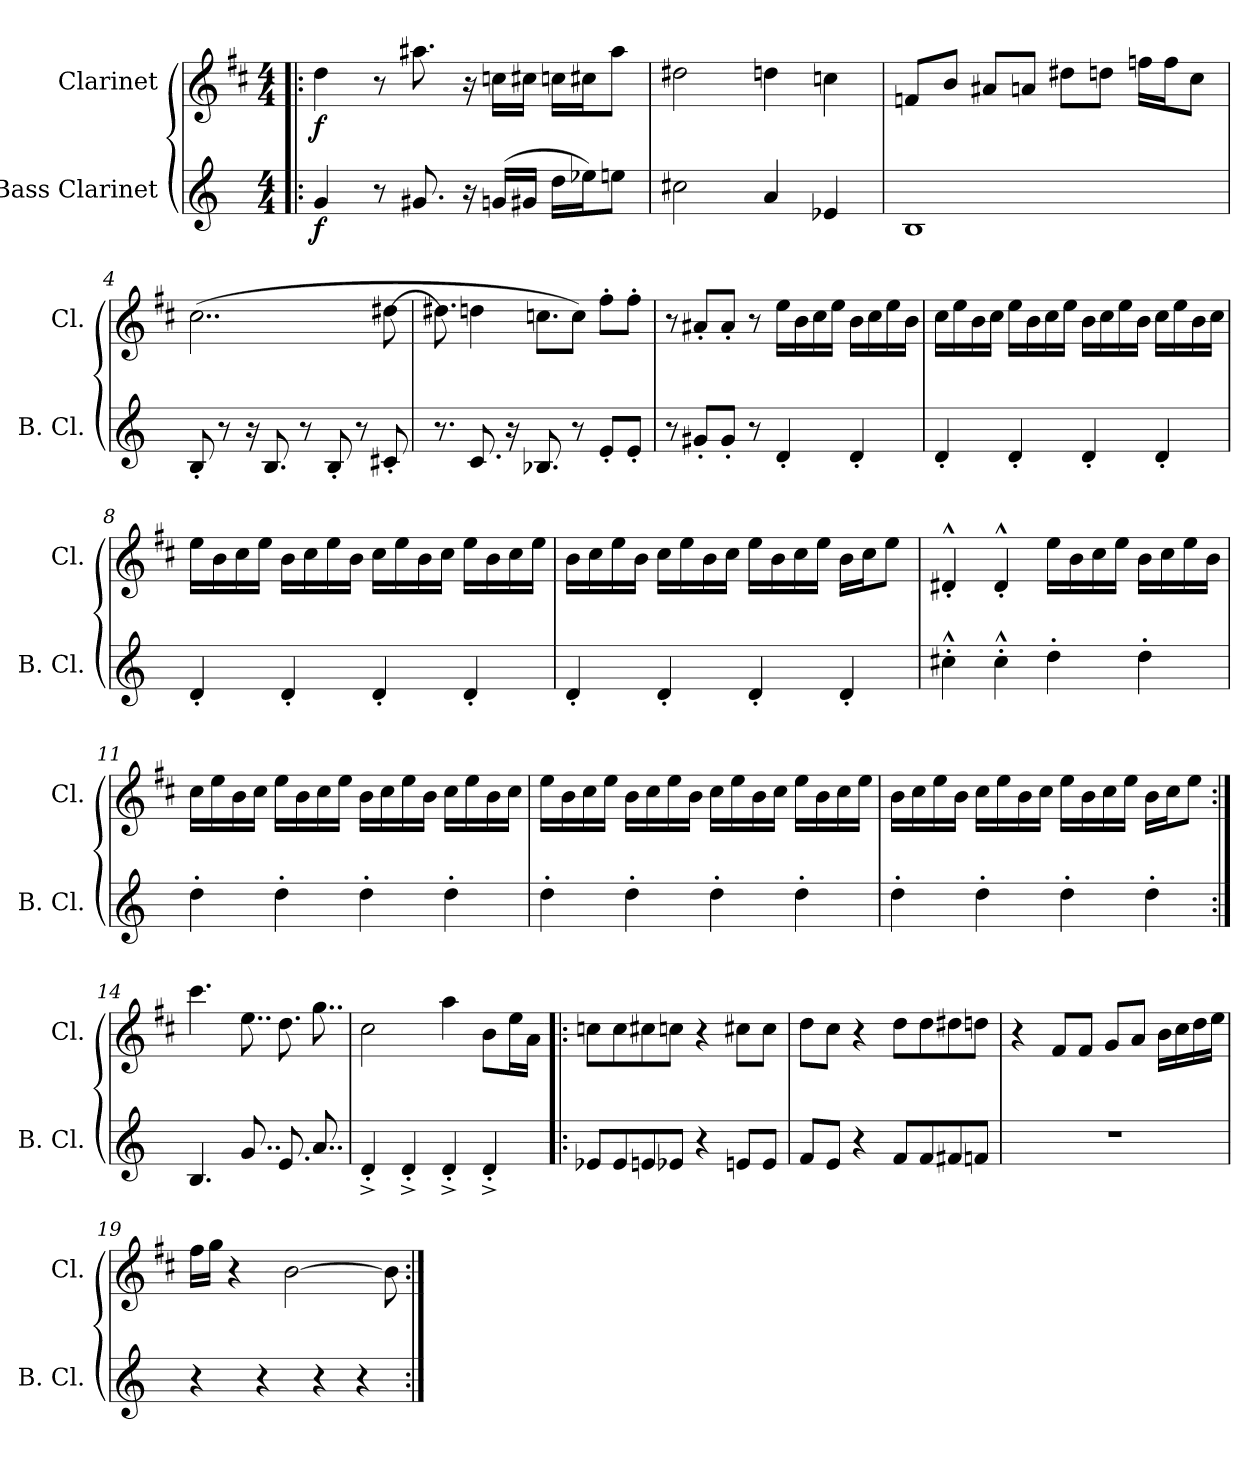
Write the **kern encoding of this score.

**kern	**dynam	**kern	**dynam
*part2	*part2	*part1	*part1
*staff2	*staff2	*staff1	*staff1
*I"Bass Clarinet	*	*I"Clarinet	*
*I'B. Cl.	*	*I'Cl.	*
*stria5	*	*stria5	*
*clefG2	*	*clefG2	*
*ITrd8c14	*	*ITrd1c2	*
*k[]	*	*k[]	*
*M4/4	*	*M4/4	*
*MM125	*	*MM125	*
=1!|:	=1!|:	=1!|:	=1!|:
!	!LO:DY:b	!	!LO:DY:b
4G	f	4cc	f
8r	.	8r	.
8.G#X	.	8.gg#X	.
16r	.	16r	.
(16GnLL	.	16b-XLL	.
16G#XJJ	.	16bnJJ	.
16dLL	.	16b-XLL	.
16e-XJ)	.	16bnJ	.
8enJ	.	8gg#J	.
=2	=2	=2	=2
2c#X	.	2cc#X	.
4A	.	4ccn	.
4E-X	.	4b-X	.
=3	=3	=3	=3
1BB	.	8e-XL	.
.	.	8aJ	.
.	.	8g#XL	.
.	.	8gnJ	.
.	.	8cc#XL	.
.	.	8ccnJ	.
.	.	16ee-XLL	.
.	.	16ee-J	.
.	.	8bJ	.
=4	=4	=4	=4
8BB'	.	(2..b	.
8r	.	.	.
16r	.	.	.
8.BB	.	.	.
8r	.	.	.
8BB'	.	.	.
8r	.	.	.
8C#X'	.	[8cc#X	.
=5	=5	=5	=5
8.r	.	8.cc#X]	.
8.C	.	4ccn	.
16r	.	.	.
8.BB-X	.	8.b-XL	.
8r	.	8b-J)	.
8E'L	.	8ee'L	.
8E'J	.	8ee'J	.
=6	=6	=6	=6
8r	.	8r	.
8G#X'L	.	8g#X'L	.
8G#'J	.	8g#'J	.
8r	.	8r	.
4D'	.	16ddLL	.
.	.	16a	.
.	.	16b	.
.	.	16ddJJ	.
4D'	.	16aLL	.
.	.	16b	.
.	.	16dd	.
.	.	16aJJ	.
=7	=7	=7	=7
4D'	.	16bLL	.
.	.	16dd	.
.	.	16a	.
.	.	16bJJ	.
4D'	.	16ddLL	.
.	.	16a	.
.	.	16b	.
.	.	16ddJJ	.
4D'	.	16aLL	.
.	.	16b	.
.	.	16dd	.
.	.	16aJJ	.
4D'	.	16bLL	.
.	.	16dd	.
.	.	16a	.
.	.	16bJJ	.
=8	=8	=8	=8
4D'	.	16ddLL	.
.	.	16a	.
.	.	16b	.
.	.	16ddJJ	.
4D'	.	16aLL	.
.	.	16b	.
.	.	16dd	.
.	.	16aJJ	.
4D'	.	16bLL	.
.	.	16dd	.
.	.	16a	.
.	.	16bJJ	.
4D'	.	16ddLL	.
.	.	16a	.
.	.	16b	.
.	.	16ddJJ	.
=9	=9	=9	=9
4D'	.	16aLL	.
.	.	16b	.
.	.	16dd	.
.	.	16aJJ	.
4D'	.	16bLL	.
.	.	16dd	.
.	.	16a	.
.	.	16bJJ	.
4D'	.	16ddLL	.
.	.	16a	.
.	.	16b	.
.	.	16ddJJ	.
4D'	.	16aLL	.
.	.	16bJ	.
.	.	8ddJ	.
=10	=10	=10	=10
4c#X^^'	.	4c#X^^'	.
4c#^^'	.	4c#^^'	.
4d'	.	16ddLL	.
.	.	16a	.
.	.	16b	.
.	.	16ddJJ	.
4d'	.	16aLL	.
.	.	16b	.
.	.	16dd	.
.	.	16aJJ	.
=11	=11	=11	=11
4d'	.	16bLL	.
.	.	16dd	.
.	.	16a	.
.	.	16bJJ	.
4d'	.	16ddLL	.
.	.	16a	.
.	.	16b	.
.	.	16ddJJ	.
4d'	.	16aLL	.
.	.	16b	.
.	.	16dd	.
.	.	16aJJ	.
4d'	.	16bLL	.
.	.	16dd	.
.	.	16a	.
.	.	16bJJ	.
=12	=12	=12	=12
4d'	.	16ddLL	.
.	.	16a	.
.	.	16b	.
.	.	16ddJJ	.
4d'	.	16aLL	.
.	.	16b	.
.	.	16dd	.
.	.	16aJJ	.
4d'	.	16bLL	.
.	.	16dd	.
.	.	16a	.
.	.	16bJJ	.
4d'	.	16ddLL	.
.	.	16a	.
.	.	16b	.
.	.	16ddJJ	.
=13	=13	=13	=13
4d'	.	16aLL	.
.	.	16b	.
.	.	16dd	.
.	.	16aJJ	.
4d'	.	16bLL	.
.	.	16dd	.
.	.	16a	.
.	.	16bJJ	.
4d'	.	16ddLL	.
.	.	16a	.
.	.	16b	.
.	.	16ddJJ	.
4d'	.	16aLL	.
.	.	16bJ	.
.	.	8ddJ	.
=14:|!	=14:|!	=14:|!	=14:|!
4.BB	.	4.bb	.
8..G	.	8..dd	.
8.E	.	8.cc	.
8..A	.	8..ff	.
=15	=15	=15	=15
4D^'	.	2b	.
4D^'	.	.	.
4D^'	.	4gg	.
4D^'	.	8aL	.
.	.	16ddL	.
.	.	16gJJ	.
=16!|:	=16!|:	=16!|:	=16!|:
8E-XL	.	8b-XL	.
8E-	.	8b-	.
8En	.	8bn	.
8E-XJ	.	8b-XJ	.
4r	.	4r	.
8EnL	.	8bnL	.
8EJ	.	8bJ	.
=17	=17	=17	=17
8FL	.	8ccL	.
8EJ	.	8bJ	.
4r	.	4r	.
8FL	.	8ccL	.
8F	.	8cc	.
8F#X	.	8cc#X	.
8FnJ	.	8ccnJ	.
=18	=18	=18	=18
1r	.	4r	.
.	.	8eL	.
.	.	8eJ	.
.	.	8fL	.
.	.	8gJ	.
.	.	16aLL	.
.	.	16b	.
.	.	16cc	.
.	.	16ddJJ	.
=19	=19	=19	=19
4r	.	16eeLL	.
.	.	16ffJJ	.
.	.	4r	.
4r	.	.	.
.	.	[2a	.
4r	.	.	.
4r	.	.	.
.	.	8a]	.
=:|!	=:|!	=:|!	=:|!
*-	*-	*-	*-
